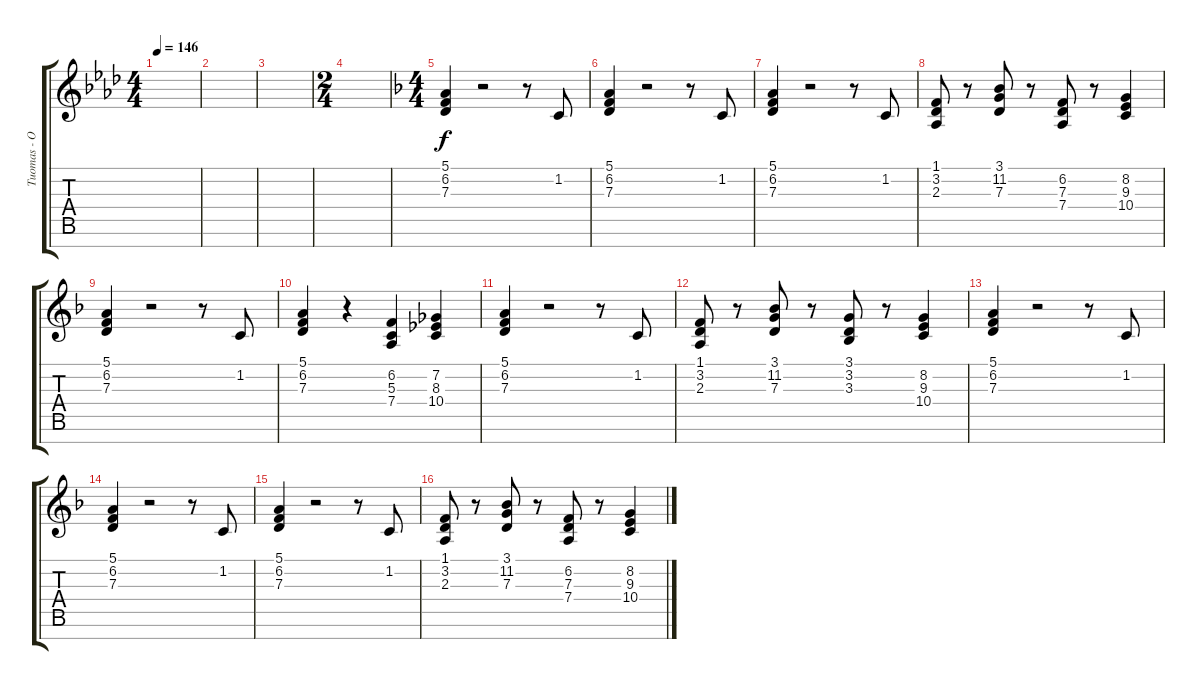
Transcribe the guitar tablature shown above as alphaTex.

\track ("Tuomas - Organ" "Tuomas - O") {instrument churchorgan}
\staff {score tabs}
\tuning (E4 B3 G3 D3 A2 E2 B1) {hide}
\ts (4 4)
\tempo 146
\clef g2
\ks fminor
|
|
|
\ts (2 4)
|
\ts (4 4)
\ks dminor
(5.1 6.2 7.3).4 r.2 r.8 1.2.8 |
(5.1 6.2 7.3).4 r.2 r.8 1.2.8 |
(5.1 6.2 7.3).4 r.2 r.8 1.2.8 |
(1.1 3.2 2.3).8 r.8 (3.1 11.2 7.3).8 r.8 (6.2 7.3 7.4).8 r.8 (8.2 9.3 10.4).4 |
(5.1 6.2 7.3).4 r.2 r.8 1.2.8 |
(5.1 6.2 7.3).4 r.4 (6.2 5.3 7.4).4 (7.2 8.3 10.4).4 |
(5.1 6.2 7.3).4 r.2 r.8 1.2.8 |
(1.1 3.2 2.3).8 r.8 (3.1 11.2 7.3).8 r.8 (3.1 3.2 3.3).8 r.8 (8.2 9.3 10.4).4 |
(5.1 6.2 7.3).4 r.2 r.8 1.2.8 |
(5.1 6.2 7.3).4 r.2 r.8 1.2.8 |
(5.1 6.2 7.3).4 r.2 r.8 1.2.8 |
(1.1 3.2 2.3).8 r.8 (3.1 11.2 7.3).8 r.8 (6.2 7.3 7.4).8 r.8 (8.2 9.3 10.4).4
